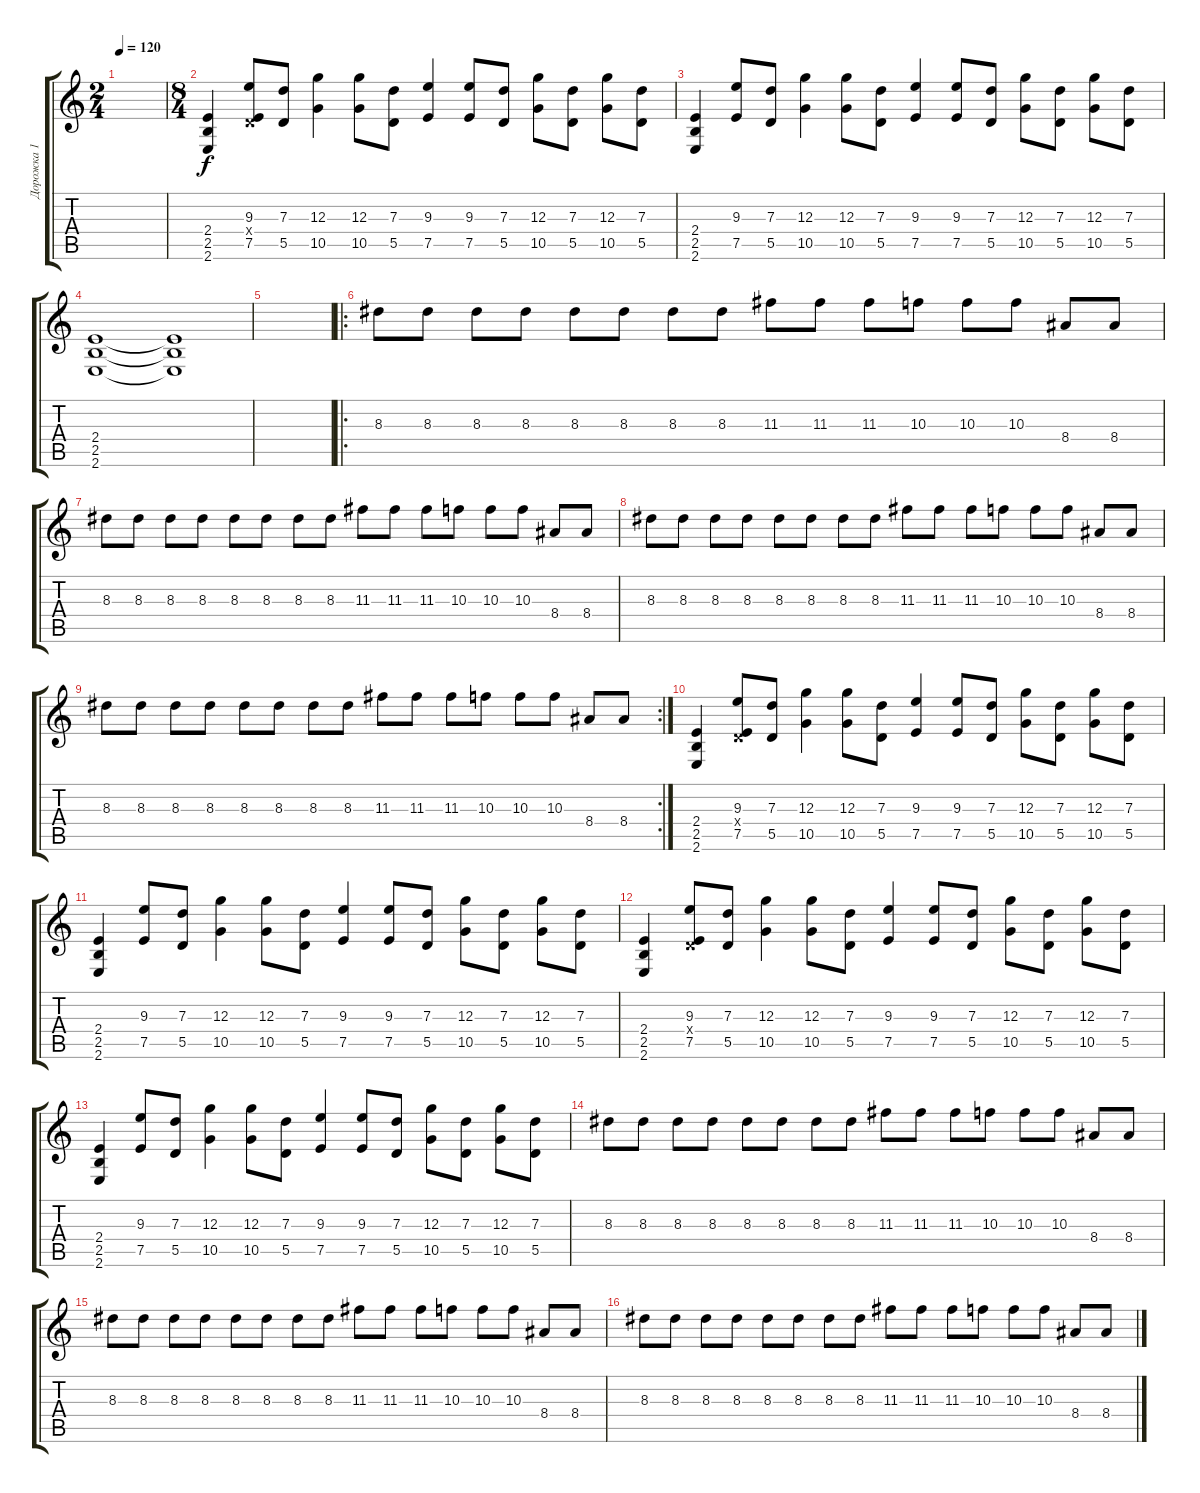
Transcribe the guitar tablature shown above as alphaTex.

\track ("Дорожка 1" "Дорожка 1") {instrument distortionguitar}
\staff {score tabs}
\tuning (E4 B3 G3 D3 A2 D2) {hide}
\ts (2 4)
\tempo 120
\clef g2
\ks c
|
\ts (8 4)
(2.4 2.5 2.6).4 (9.3 0.4{x} 7.5).8 (7.3 5.5).8 (12.3 10.5).4 (12.3 10.5).8 (7.3 5.5).8 (9.3 7.5).4 (9.3 7.5).8 (7.3 5.5).8 (12.3 10.5).8 (7.3 5.5).8 (12.3 10.5).8 (7.3 5.5).8 |
(2.4 2.5 2.6).4 (9.3 7.5).8 (7.3 5.5).8 (12.3 10.5).4 (12.3 10.5).8 (7.3 5.5).8 (9.3 7.5).4 (9.3 7.5).8 (7.3 5.5).8 (12.3 10.5).8 (7.3 5.5).8 (12.3 10.5).8 (7.3 5.5).8 |
(2.4 2.5 2.6).1 (2.4{t} 2.5{t} 2.6{t}).1 |
|
\ro
8.3.8 8.3.8 8.3.8 8.3.8 8.3.8 8.3.8 8.3.8 8.3.8 11.3.8 11.3.8 11.3.8 10.3.8 10.3.8 10.3.8 8.4.8 8.4.8 |
8.3.8 8.3.8 8.3.8 8.3.8 8.3.8 8.3.8 8.3.8 8.3.8 11.3.8 11.3.8 11.3.8 10.3.8 10.3.8 10.3.8 8.4.8 8.4.8 |
8.3.8 8.3.8 8.3.8 8.3.8 8.3.8 8.3.8 8.3.8 8.3.8 11.3.8 11.3.8 11.3.8 10.3.8 10.3.8 10.3.8 8.4.8 8.4.8 |
\rc 2
8.3.8 8.3.8 8.3.8 8.3.8 8.3.8 8.3.8 8.3.8 8.3.8 11.3.8 11.3.8 11.3.8 10.3.8 10.3.8 10.3.8 8.4.8 8.4.8 |
(2.4 2.5 2.6).4 (9.3 0.4{x} 7.5).8 (7.3 5.5).8 (12.3 10.5).4 (12.3 10.5).8 (7.3 5.5).8 (9.3 7.5).4 (9.3 7.5).8 (7.3 5.5).8 (12.3 10.5).8 (7.3 5.5).8 (12.3 10.5).8 (7.3 5.5).8 |
(2.4 2.5 2.6).4 (9.3 7.5).8 (7.3 5.5).8 (12.3 10.5).4 (12.3 10.5).8 (7.3 5.5).8 (9.3 7.5).4 (9.3 7.5).8 (7.3 5.5).8 (12.3 10.5).8 (7.3 5.5).8 (12.3 10.5).8 (7.3 5.5).8 |
(2.4 2.5 2.6).4 (9.3 0.4{x} 7.5).8 (7.3 5.5).8 (12.3 10.5).4 (12.3 10.5).8 (7.3 5.5).8 (9.3 7.5).4 (9.3 7.5).8 (7.3 5.5).8 (12.3 10.5).8 (7.3 5.5).8 (12.3 10.5).8 (7.3 5.5).8 |
(2.4 2.5 2.6).4 (9.3 7.5).8 (7.3 5.5).8 (12.3 10.5).4 (12.3 10.5).8 (7.3 5.5).8 (9.3 7.5).4 (9.3 7.5).8 (7.3 5.5).8 (12.3 10.5).8 (7.3 5.5).8 (12.3 10.5).8 (7.3 5.5).8 |
8.3.8 8.3.8 8.3.8 8.3.8 8.3.8 8.3.8 8.3.8 8.3.8 11.3.8 11.3.8 11.3.8 10.3.8 10.3.8 10.3.8 8.4.8 8.4.8 |
8.3.8 8.3.8 8.3.8 8.3.8 8.3.8 8.3.8 8.3.8 8.3.8 11.3.8 11.3.8 11.3.8 10.3.8 10.3.8 10.3.8 8.4.8 8.4.8 |
8.3.8 8.3.8 8.3.8 8.3.8 8.3.8 8.3.8 8.3.8 8.3.8 11.3.8 11.3.8 11.3.8 10.3.8 10.3.8 10.3.8 8.4.8 8.4.8
